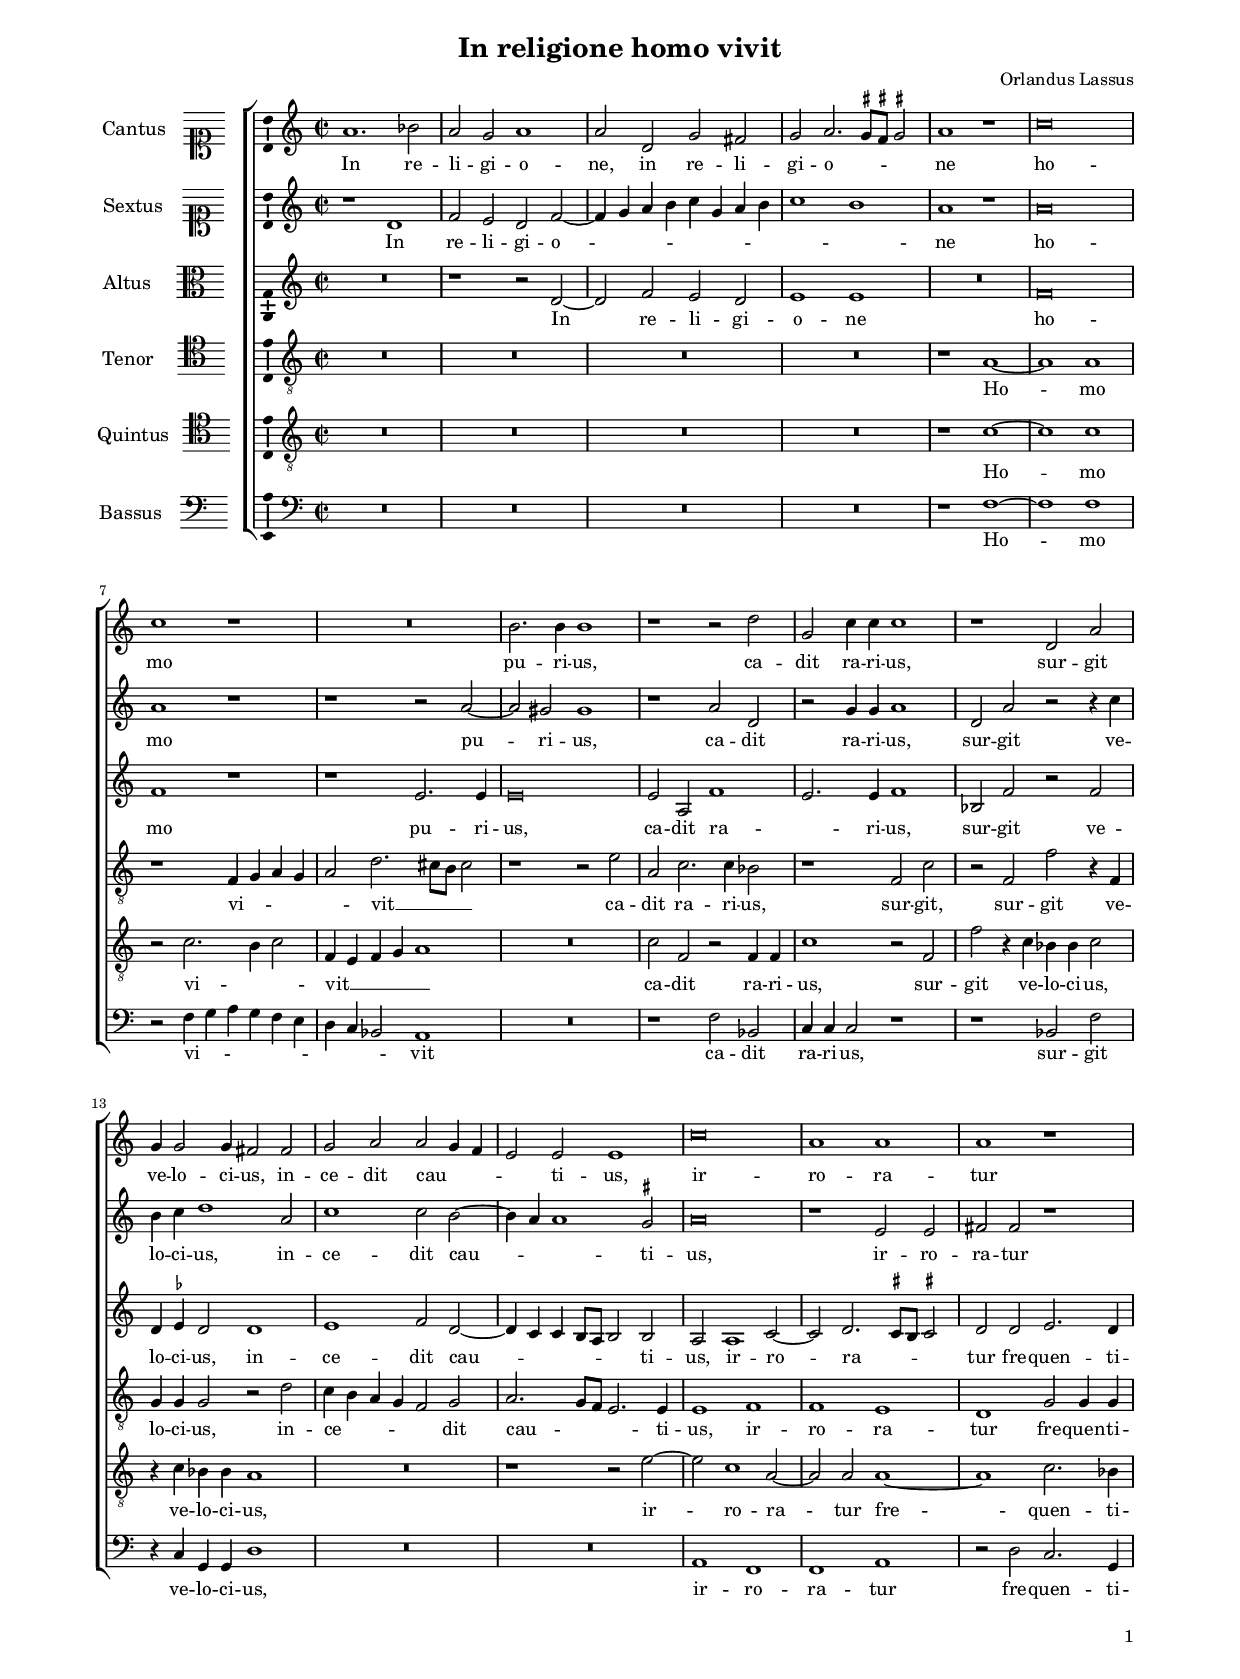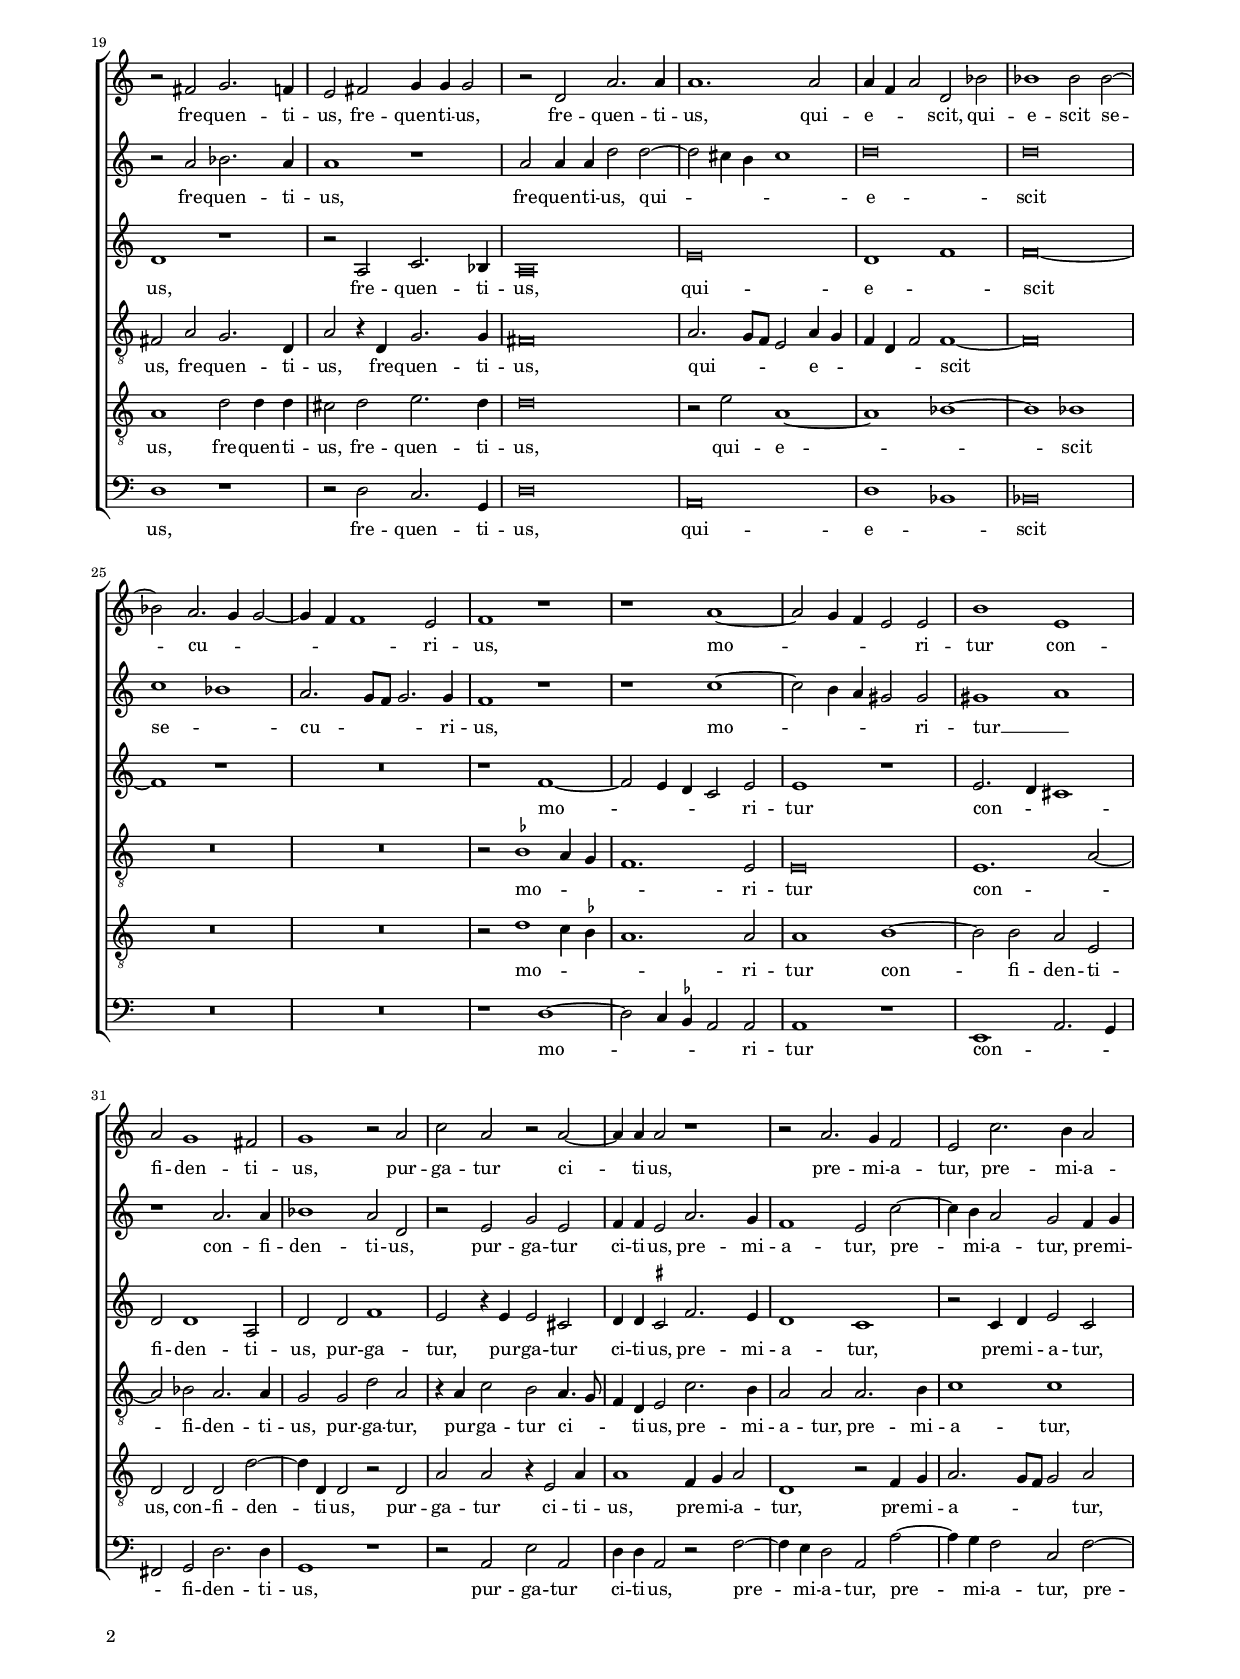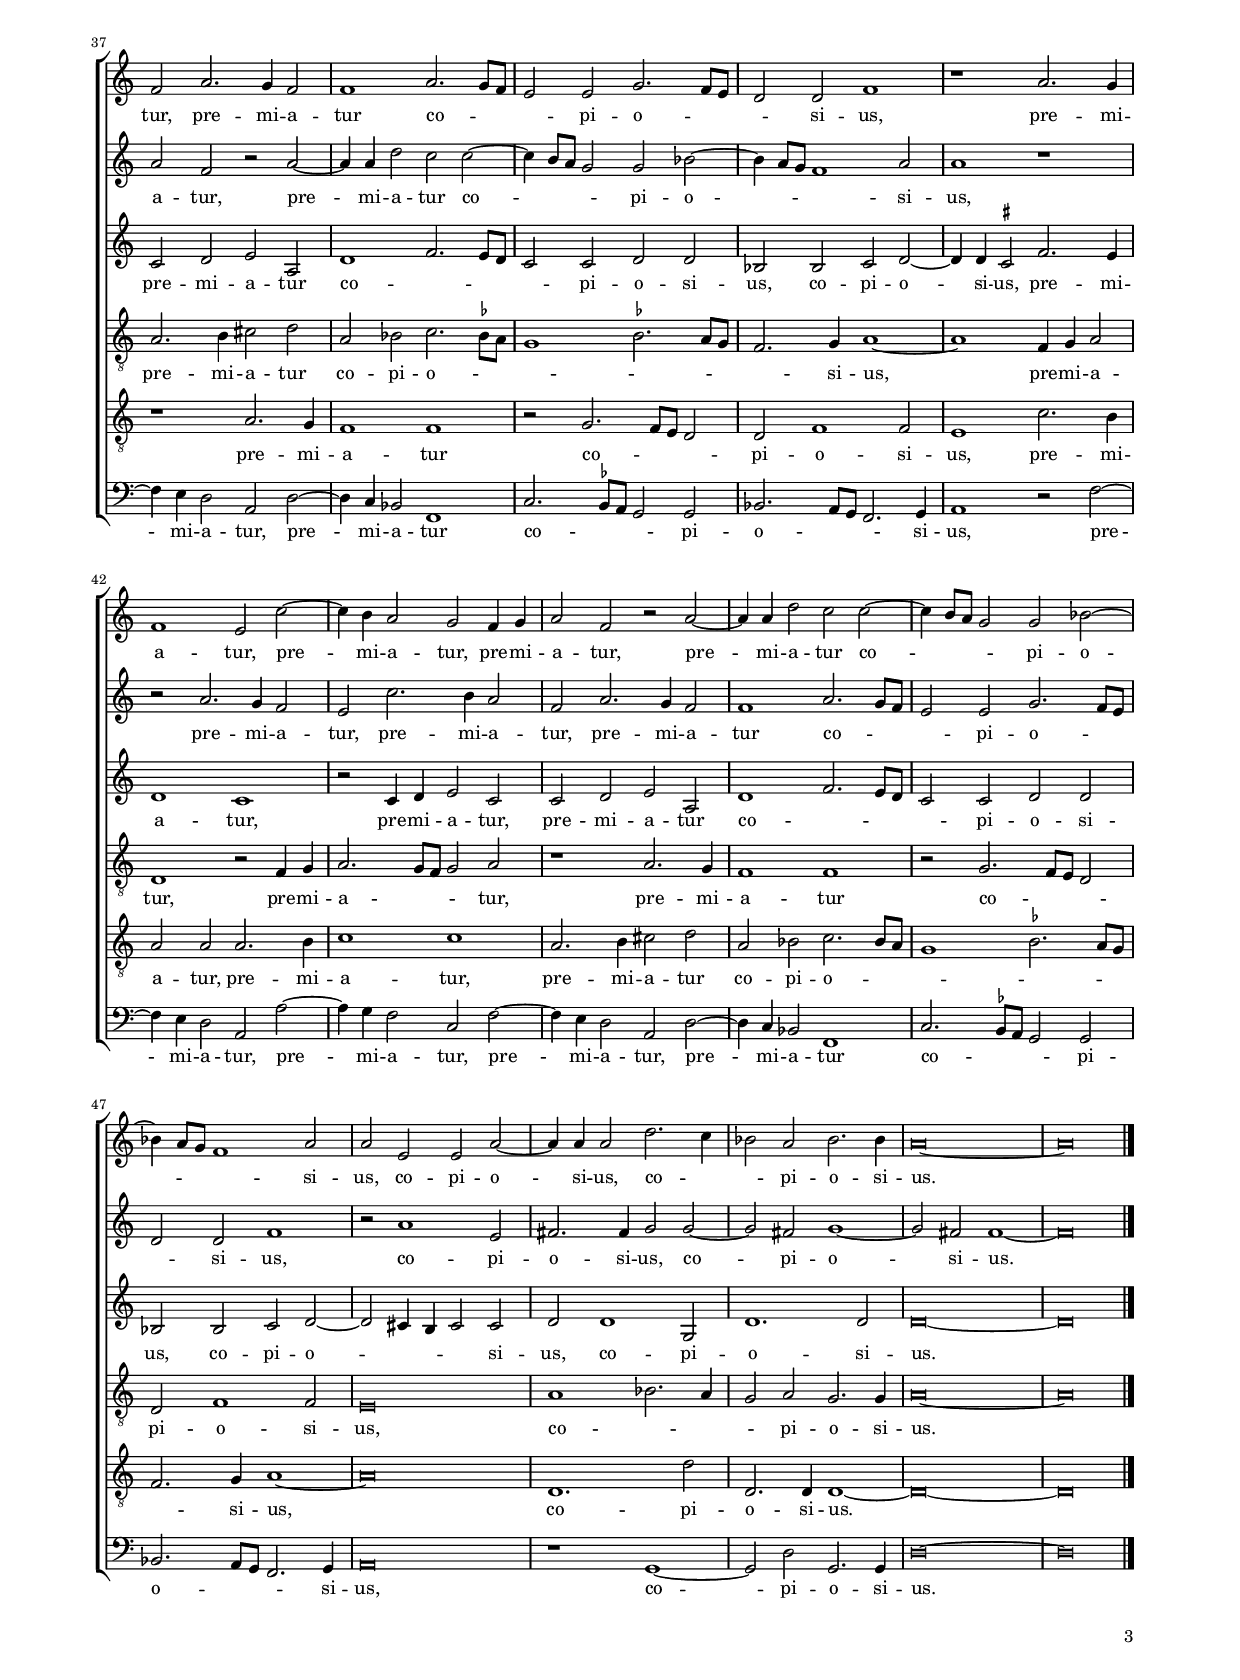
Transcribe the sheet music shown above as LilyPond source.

\header
{
  title="In religione homo vivit"
  composer="Orlandus Lassus"
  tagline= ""
}

\version "2.24.1"
\include "deutsch.ly"
#(set-global-staff-size 15)
% #(set-default-paper-size "letter")
#(ly:set-option 'point-and-click #f)


\paper
	{
	top-margin = 1.5 \cm
	bottom-margin = 0.9 \cm
	left-margin = 1.8 \cm
	right-margin = 1.8 \cm
	ragged-bottom = ##f
	ragged-last-bottom = ##t
	print-page-number = ##f
	system-system-spacing = #'((basic-distance . 16) (minimum-distance . 13) (padding . 5) (strechability . 150))
	oddFooterMarkup=\markup   \fill-line { "" \fromproperty #'page:page-number-string }
	evenFooterMarkup=\markup  \fill-line { \fromproperty #'page:page-number-string "" }
	last-bottom-spacing = #'((basic-distance . 12) (minimum-distance . 7) (padding . 4))
	systems-per-page = 3
%	min-systems-per-page = 3
	}


global = {
	\key c \major
	\time 2/2 \set Score.measureLength = #(ly:make-moment 2/1)
	\skip 1*2*52 \bar "|."
	}

ficta = { \once \set suggestAccidentals = ##t }
	
forget = #(define-music-function (music) (ly:music?) #{
	\accidentalStyle forget
	$music
	\accidentalStyle default
	#})


incipitcantus = \markup { \score {
	{
	\set Staff.instrumentName = \markup { \fontsize #1 "Cantus" }
	\key c \major
	\clef soprano
	s4 \bar ""
	}
	\layout  {
	raggedright = ##t
	indent = 1.6 \cm
	line-width = 2.4 \cm
	\context { \Staff \remove Time_signature_engraver }
	\override Staff.Clef.Y-extent = #'(0 . 0)
	}} \hspace #1 }


incipitsextus = \markup { \score {
	{
	\set Staff.instrumentName = \markup { \fontsize #1 "Sextus" }
	\key c \major
	\clef soprano
	s4 \bar ""
	}
	\layout  {
	raggedright = ##t
	indent = 1.6 \cm
	line-width = 2.4 \cm
	\context { \Staff \remove Time_signature_engraver }
	\override Staff.Clef.Y-extent = #'(0 . 0)
	}} \hspace #1 }
      
      
incipitaltus = \markup { \score {
	{
	\set Staff.instrumentName = \markup { \fontsize #1 "Altus" }
	\key c \major
	\clef alto
	s4 \bar ""
	}
	\layout  {
	raggedright = ##t
	indent = 1.6 \cm
	line-width = 2.4 \cm
	\context { \Staff \remove Time_signature_engraver }
	\override Staff.Clef.Y-extent = #'(0 . 0)
	}} \hspace #1 }


incipittenor = \markup { \score {
	{
	\set Staff.instrumentName = \markup { \fontsize #1 "Tenor" }
	\key c \major
	\clef tenor
	s4 \bar ""
	}
	\layout  {
	raggedright = ##t
	indent = 1.6 \cm
	line-width = 2.4 \cm
	\context { \Staff \remove Time_signature_engraver }
	\override Staff.Clef.Y-extent = #'(0 . 0)
	}} \hspace #1 }
      
      
incipitquintus = \markup { \score {
	{
	\set Staff.instrumentName = \markup { \fontsize #1 "Quintus" }
	\key c \major
	\clef tenor
	s4 \bar ""
	}
	\layout  {
	raggedright = ##t
	indent = 1.6 \cm
	line-width = 2.4 \cm
	\context { \Staff \remove Time_signature_engraver }
	\override Staff.Clef.Y-extent = #'(0 . 0)
	}} \hspace #1 }
      
      
incipitbassus = \markup { \score {
	{
	\set Staff.instrumentName = \markup { \fontsize #1 "Bassus" }
	\key c \major
	\clef bass
	s4 \bar ""
	}
	\layout  {
	raggedright = ##t
	indent = 1.6 \cm
	line-width = 2.4 \cm
	\context { \Staff \remove Time_signature_engraver }
	\override Staff.Clef.Y-extent = #'(0 . 0)
	}} \hspace #1 }


cantus =  \relative c''
	{
	a1. b2
	a2 g a1
	a2 d, g2 fis
	g2 a2. \ficta gis8 \ficta fis \ficta gis!2
%5
	a1 r |
	c\breve
	c1 r
	R\breve
	h2. h4 h1
%10
	r1 r2 d |
	g,2 c4 c c1
	r1 d,2 a'
	g4 g2 g4 fis2 fis
	g2 a a g4 f
%15
	e2 e e1 |
	c'\breve
	a1 a
	a1 r
	r2 fis g2. f4
%20
	e2 fis g4 g g2 |
	r2 d a'2. a4
	a1. a2
	a4 f a2 d, b'
	b1 b2 b~
%25
	b2 a2. g4 g2~ |
	g4 f f1 e2
	f1 r
	r1 a~
	a2 g4 f e2 e
%30
	h'1 e, |
	a2 g1 fis2
	g1 r2 a
	c2 a r a~
	a4 a a2 r1
%35
	r2 a2. g4 f2 |
	e2 c'2. h4 a2
	f2 a2. g4 f2
	f1 a2. g8 f
	e2 e g2. f8 e
%40
	d2 d f1 |
	r1 a2. g4
	f1 e2 c'~
	c4 h a2 g f4 g
	a2 f r a~
%45
	a4 a d2 c c~ |
	c4 h8 a g2 g b~
	b4 a8 g f1 a2
	a2 e e a~
	a4 a a2 d2. c4
%50
	b2 a b2. b4 |
	a\breve~
	a\breve |
	}


sextus = \relative c''
	{
	r1 d,
	f2 e d f~
	f4 g a h c g a h
	c1 h
%5
	a1 r |
	a\breve
	a1 r
	r1 r2 a~
	a2 gis gis1
%10
	r1 a2 d, |
	r2 g4 g a1
	d,2 a' r r4 c
	h4 c d1 a2
	c1 c2 h~
%15
	h4 a a1 \ficta gis2 |
	a\breve
	r1 e2 e
	fis2 fis r1
	r2 a b2. a4
%20
	a1 r |
	a2 a4 a d2 d~
	d2 cis4 h cis1
	d\breve
	d\breve
%25
	c1 b |
	a2. g8 f g2. g4
	f1 r
	r1 c'~
	c2 h4 a gis2 gis
%30
	gis1 a |
	r1 a2. a4
	b1 a2 d,
	r2 e g e
	f4 f e2 a2. g4
%35
	f1 e2 c'~ |
	c4 h a2 g f4 g
	a2 f r a~
	a4 a d2 c c~
	c4 h8 a g2 g b~
%40
	b4 a8 g f1 a2 |
	a1 r
	r2 a2. g4 f2
	e2 c'2. h4 a2
	f2 a2. g4 f2
%45
	f1 a2. g8 f |
	e2 e g2. f8 e
	d2 d f1
	r2 a1 e2
	fis2. fis4 g2 g~
%50
	g2 fis g1~
	g2 fis fis1~
	fis\breve |
	}


altus =  \relative c'
	{
	R\breve
	r1 r2 d~
	d2 f e d
	e1 e
%5
	R\breve |
	f\breve
	f1 r
	r1 e2. e4
	e\breve
%10
	e2 a, f'1 |
	e2. e4 f1
	b,2 f' r f
	d4 \ficta es d2 d1
	e1 f2 d~
%15
	d4 c c h8 a h2 h |
	a2 a1 c2~
	c2 d2. \ficta cis8 h \ficta cis!2
	d2 d e2. d4
	d1 r
%20
	r2 a c2. b4 |
	a\breve
	e'\breve
	d1 f
	f\breve~
%25
	f1 r |
	R\breve
	r1 f~
	f2 e4 d c2 e
	e1 r
%30
	e2. d4 cis1 |
	d2 d1 a2
	d2 d f1
	e2 r4 e e2 cis
	d4 d \ficta cis2 f2. e4
%35
	d1 c |
	r2 c4 d e2 c
	c2 d e a,
	d1 f2. e8 d
	c2 c d d
%40
	b2 b c d~ |
	d4 d \ficta cis2 f2. e4
	d1 c
	r2 c4 d e2 c
	c2 d e a,
%45
	d1 f2. e8 d |
	c2 c d d
	b2 b c d~
	d2 cis4 h cis2 cis
	d2 d1 g,2
%50
	d'1. d2 |
	d\breve~
	d\breve |
	}


tenor =  \relative c'
	{
	R\breve
	R\breve
	R\breve
	R\breve
%5
	r1 a~ |
	a1 a
	r1 f4 g a g
	a2 d2. cis8 h cis2
	r1 r2 e
%10
	a,2 c2. c4 b2 |
	r1 f2 c'
	r2 f, f' r4 f,
	g4 g g2 r d'
	c4 h a g f2 g
%15
	a2. g8 f e2. e4 |
	e1 f
	f1 e
	d1 g2 g4 g
	fis2 a g2. d4
%20
	a'2 r4 d, g2. g4 |
	fis\breve
	a2. g8 f e2 a4 g
	f4 d f2 f1~
	f\breve
%25
	R\breve |
	R\breve
	r2 \ficta b1 a4 g
	f1. e2
	e\breve
%30
	e1. a2~ |
	a2 b a2. a4
	g2 g d' a
	r4 a c2 h a4. g8
	f4 d e2 c'2. h4
%35
	a2 a a2. h4 |
	c1 c
	a2. h4 cis2 d
	a2 b c2. \stemDown \ficta b!8 a \stemNeutral
	g1 \ficta b2. a8 g
%40
	f2. g4 a1~ |
	a1 f4 g a2
	d,1 r2 f4 g
	a2. g8 f g2 a
	r1 a2. g4
%45
	f1 f |
	r2 g2. f8 e d2
	d2 f1 f2
	e\breve
	a1 b2. a4
%50
	g2 a g2. g4 |
	a\breve~
	a\breve |
	}


quintus  =  \relative c'
	{
	R\breve
	R\breve
	R\breve
	R\breve
%5
	r1 c~ |
	c1 c
	r2 c2. h4 c2
	f,4 e f g a1
	R\breve
%10
	c2 f, r f4 f |
	c'1 r2 f,
	f'2 r4 c b b c2
	r4 c b b a1
	R\breve
%15
	r1 r2 e'~ |
	e2 c1 a2~
	a2 a a1~
	a1 c2. b4
	a1 d2 d4 d
%20
	cis2 d e2. d4 |
	d\breve
	r2 e a,1~
	a1 b~
	b1 b
%25
	R\breve |
	R\breve
	r2 d1 c4 \ficta b
	a1. a2
	a1 h~
%30
	h2 h a e |
	d2 d d d'~
	d4 d, d2 r d
	a'2 a r4 e2 a4
	a1 f4 g a2
%35
	d,1 r2 f4 g |
	a2. g8 f g2 a
	r1 a2. g4
	f1 f
	r2 g2. f8 e d2
%40
	d2 f1 f2 |
	e1 c'2. h4
	a2 a a2. h4
	c1 c
	a2. h4 cis2 d
%45
	a2 b c2. b8 a |
	g1 \ficta b2. a8 g
	f2. g4 a1~
	a\breve
	d,1. d'2
%50
	d,2. d4 d1~
	d\breve~
	d\breve |
	}


bassus  =  \relative c
	{
	R\breve
	R\breve
	R\breve
	R\breve
%5
	r1 f~ |
	f1 f
	r2 f4 g a g f e
	d4 c b2 a1
	R\breve
%10
	r1 f'2 b, |
	c4 c c2 r1
	r1 b2 f'
	r4 c g g d'1
	R\breve
%15
	R\breve |
	a1 f |
	f1 a
	r2 d c2. g4
	d'1 r
%20
	r2 d c2. g4 |
	d'\breve
	a\breve
	d1 b
	b\breve
%25
	R\breve |
	R\breve
	r1 d1~
	d2 c4 \ficta b a2 a
	a1 r
%30
	e1 a2. g4 |
	fis2 g d'2. d4
	g,1 r
	r2 a e' a,
	d4 d a2 r f'~
%35
	f4 e d2 a2 a'~ |
	a4 g f2 c f~
	f4 e d2 a d~
	d4 c b2 f1
	c'2. \ficta b8 a g2 g
%40
	b2. a8 g f2. g4 |
	a1 r2 f'~
	f4 e d2 a a'~
	a4 g f2 c f~
	f4 e d2 a d~
%45
	d4 c b2 f1 |
	c'2. \ficta b8 a g2 g
	b2. a8 g f2. g4
	a\breve
	r1 g~
%50
	g2 d' g,2. g4 |
	d'\breve~
	d\breve |
	}


lyricscantus = \lyricmode {
	In re -- li -- gi -- o -- ne,
	in re -- li -- gi -- o -- _ _ _ ne
	ho -- mo
	pu -- ri -- us,
	ca -- dit ra -- ri -- us,
	sur -- git ve -- lo -- ci -- us,
	in -- ce -- dit cau -- _ _ _ ti -- us,
	ir -- ro -- ra -- tur fre -- quen -- ti -- us,
	fre -- quen -- ti -- us,
	fre -- quen -- ti -- us,
	qui -- e -- _ _ scit,
	qui -- e -- scit se -- cu -- _ _ _ _ ri -- us,
	mo -- _ _ _ ri -- tur con -- fi -- den -- ti -- us,
	pur -- ga -- tur ci -- ti -- us,
	pre -- mi -- a -- tur,
	pre -- mi -- a -- tur,
	pre -- mi -- a -- tur co -- _ _ _ pi -- o -- _ _ _ si -- us,
	pre -- mi -- a -- tur,
	pre -- mi -- a -- tur,
	pre -- mi -- a -- tur,
	pre -- mi -- a -- tur co -- _ _ _ pi -- o -- _ _ _ si -- us,
	co -- pi -- o -- si -- us,
	co -- _ _ pi -- o -- si -- us.
	}


lyricssextus = \lyricmode {
	In re -- li -- gi -- o -- _ _ _ _ _ _ _ _ _ ne
	ho -- mo
	pu -- ri -- us,
	ca -- dit ra -- ri -- us,
	sur -- git ve -- lo -- ci -- us,
	in -- ce -- dit cau -- _ _ ti -- us,
	ir -- ro -- ra -- tur fre -- quen -- ti -- us,
	fre -- quen -- ti -- us,
	qui -- _ _ _ e -- scit se -- _ cu -- _ _ _ ri -- us,
	mo -- _ _ _ ri -- tur __ _ con -- fi -- den -- ti -- us,
	pur -- ga -- tur ci -- ti -- us,
	pre -- mi -- a -- tur,
	pre -- mi -- a -- tur,
	pre -- mi -- a -- tur,
	pre -- mi -- a -- tur co -- _ _ _ pi -- o -- _ _ _ si -- us,
	pre -- mi -- a -- tur,
	pre -- mi -- a -- tur,
	pre -- mi -- a -- tur co -- _ _ _ pi -- o -- _ _ _ si -- us,
	co -- pi -- o -- si -- us,
	co -- pi -- o -- si -- us.
	}


lyricsaltus = \lyricmode {
	In re -- li -- gi -- o -- ne
	ho -- mo
	pu -- ri -- us,
	ca -- dit ra -- _ ri -- us,
	sur -- git ve -- lo -- ci -- us,
	in -- ce -- dit cau -- _ _ _ _ _ ti -- us,
	ir -- ro -- ra -- _ _ _ tur fre -- quen -- ti -- us,
	fre -- quen -- ti -- us,
	qui -- e -- _ scit
	mo -- _ _ _ ri -- tur con -- _ _ fi -- den -- ti -- us,
	pur -- ga -- tur,
	pur -- ga -- tur ci -- ti -- us,
	pre -- mi -- a -- tur,
	pre -- mi -- a -- tur,
	pre -- mi -- a -- tur co -- _ _ _ _ pi -- o -- si -- us,
	co -- pi -- o -- si -- us,
	pre -- mi -- a -- tur,
	pre -- mi -- a -- tur,
	pre -- mi -- a -- tur co -- _ _ _ _ pi -- o -- si -- us,
	co -- pi -- o -- _ _ _ si -- us,
	co -- pi -- o -- si -- us.
	}
	

lyricstenor = \lyricmode {
	Ho -- mo vi -- _ _ _ _ vit __ _ _ _
	ca -- dit ra -- ri -- us,
	sur -- git,
	sur -- git ve -- lo -- ci -- us,
	in -- ce -- _ _ _ _ dit cau -- _ _ _ ti -- us,
	ir -- ro -- ra -- tur fre -- quen -- ti -- us,
	fre -- quen -- ti -- us,
	fre -- quen -- ti -- us,
	qui -- _ _ _ e -- _ _ _ _ scit
	mo -- _ _ _ ri -- tur con -- _ fi -- den -- ti -- us,
	pur -- ga -- tur,
	pur -- ga -- tur ci -- _ _ ti -- us,
	pre -- mi -- a -- tur,
	pre -- mi -- a -- tur,
	pre -- mi -- a -- tur co -- pi -- o -- _ _ _ _ _ _ _ si -- us,
	pre -- mi -- a -- tur,
	pre -- mi -- a -- _ _ _ tur,
	pre -- mi -- a -- tur co -- _ _ _ pi -- o -- si -- us,
	co -- _ _ _ pi -- o -- si -- us.
	}


lyricsquintus = \lyricmode {
	Ho -- mo vi -- _ _ vit __ _ _ _ _
	ca -- dit ra -- ri -- us,
	sur -- git ve -- lo -- ci -- us,
	ve -- lo -- ci -- us,
	ir -- ro -- ra -- tur fre -- quen -- ti -- us,
	fre -- quen -- ti -- us,
	fre -- quen -- ti -- us,
	qui -- e -- _ scit
	mo -- _ _ _ ri -- tur con -- fi -- den -- ti -- us,
	con -- fi -- den -- ti -- us,
	pur -- ga -- tur ci -- ti -- us,
	pre -- mi -- a -- tur,
	pre -- mi -- a -- _ _ _ tur,
	pre -- mi -- a -- tur co -- _ _ _ pi -- o -- si -- us,
	pre -- mi -- a -- tur,
	pre -- mi -- a -- tur,
	pre -- mi -- a -- tur co -- pi -- o -- _ _ _ _ _ _ _ si -- us,
	co -- pi -- o -- si -- us.
	}


lyricsbassus = \lyricmode {
	Ho -- mo vi -- _ _ _ _ _ _ _ _ vit
	ca -- dit ra -- ri -- us,
	sur -- git ve -- lo -- ci -- us,
	ir -- ro -- ra -- tur fre -- quen -- ti -- us,
	fre -- quen -- ti -- us,
	qui -- e -- _ scit
	mo -- _ _ _ ri -- tur con -- _ _ _ fi -- den -- ti -- us,
	pur -- ga -- tur ci -- ti -- us,
	pre -- mi -- a -- tur,
	pre -- mi -- a -- tur,
	pre -- mi -- a -- tur,
	pre -- mi -- a -- tur co -- _ _ _ pi -- o -- _ _ _ si -- us,
	pre -- mi -- a -- tur,
	pre -- mi -- a -- tur,
	pre -- mi -- a -- tur,
	pre -- mi -- a -- tur co -- _ _ _ pi -- o -- _ _ _ si -- us,
	co -- pi -- o -- si -- us.
	}


\score
{  
	\transpose c c {
	\new ChoirStaff \with { \override StaffGrouper.staff-staff-spacing.basic-distance = #12 }
	<<

	\new Staff << \global
	\new Voice="v1" {
		\set Staff.instrumentName=\incipitcantus
		\set Staff.midiInstrument = "reed organ"
		\clef violin
		\cantus }
	\new Lyrics \lyricsto "v1" {\lyricscantus }
	>>


	\new Staff << \global
	\new Voice="v6" {
		\set Staff.instrumentName=\incipitsextus
		\set Staff.midiInstrument = "reed organ"
		\clef violin 
		\sextus}
	\new Lyrics \lyricsto "v6" {\lyricssextus }
	>>


	\new Staff << \global
	\new Voice="v2" {
		\set Staff.instrumentName=\incipitaltus
		\set Staff.midiInstrument = "reed organ"
		\clef violin 
		\altus}
	\new Lyrics \lyricsto "v2" {\lyricsaltus }
	>>


	\new Staff << \global
	\new Voice="v3" {
		\set Staff.instrumentName=\incipittenor
		\set Staff.midiInstrument = "reed organ"
		\clef "G_8"
		\tenor }
	\new Lyrics \lyricsto "v3" {\lyricstenor }
	>>


	\new Staff << \global
	\new Voice="v5" {
		\set Staff.instrumentName=\incipitquintus
		\set Staff.midiInstrument = "reed organ"
		\clef "G_8"
		\quintus}
	\new Lyrics \lyricsto "v5" {\lyricsquintus }
	>>


	\new Staff << \global
	\new Voice="v4" {
		\set Staff.instrumentName=\incipitbassus
		\set Staff.midiInstrument = "reed organ"
		\clef bass 
		\bassus }
	\new Lyrics \lyricsto "v4" {\lyricsbassus}
	>>

	>>
	} % transpose

	\layout
	{
	indent = 2.5 \cm
%	\context { \Lyrics \override VerticalAxisGroup.nonstaff-relatedstaff-spacing.padding = #2 }
%	\context { \Lyrics \override LyricText.font-size = #1 }
	\context { \Staff \override TimeSignature.break-visibility = #end-of-line-invisible }
	\context { \Staff \consists Ambitus_engraver }
	\context { \Score \override BarNumber.padding = #2 }
	\context { \Voice \override NoteHead.style = #'baroque }
	}

\midi
	{
	\tempo 2 = 90
	}

}


% EOF
